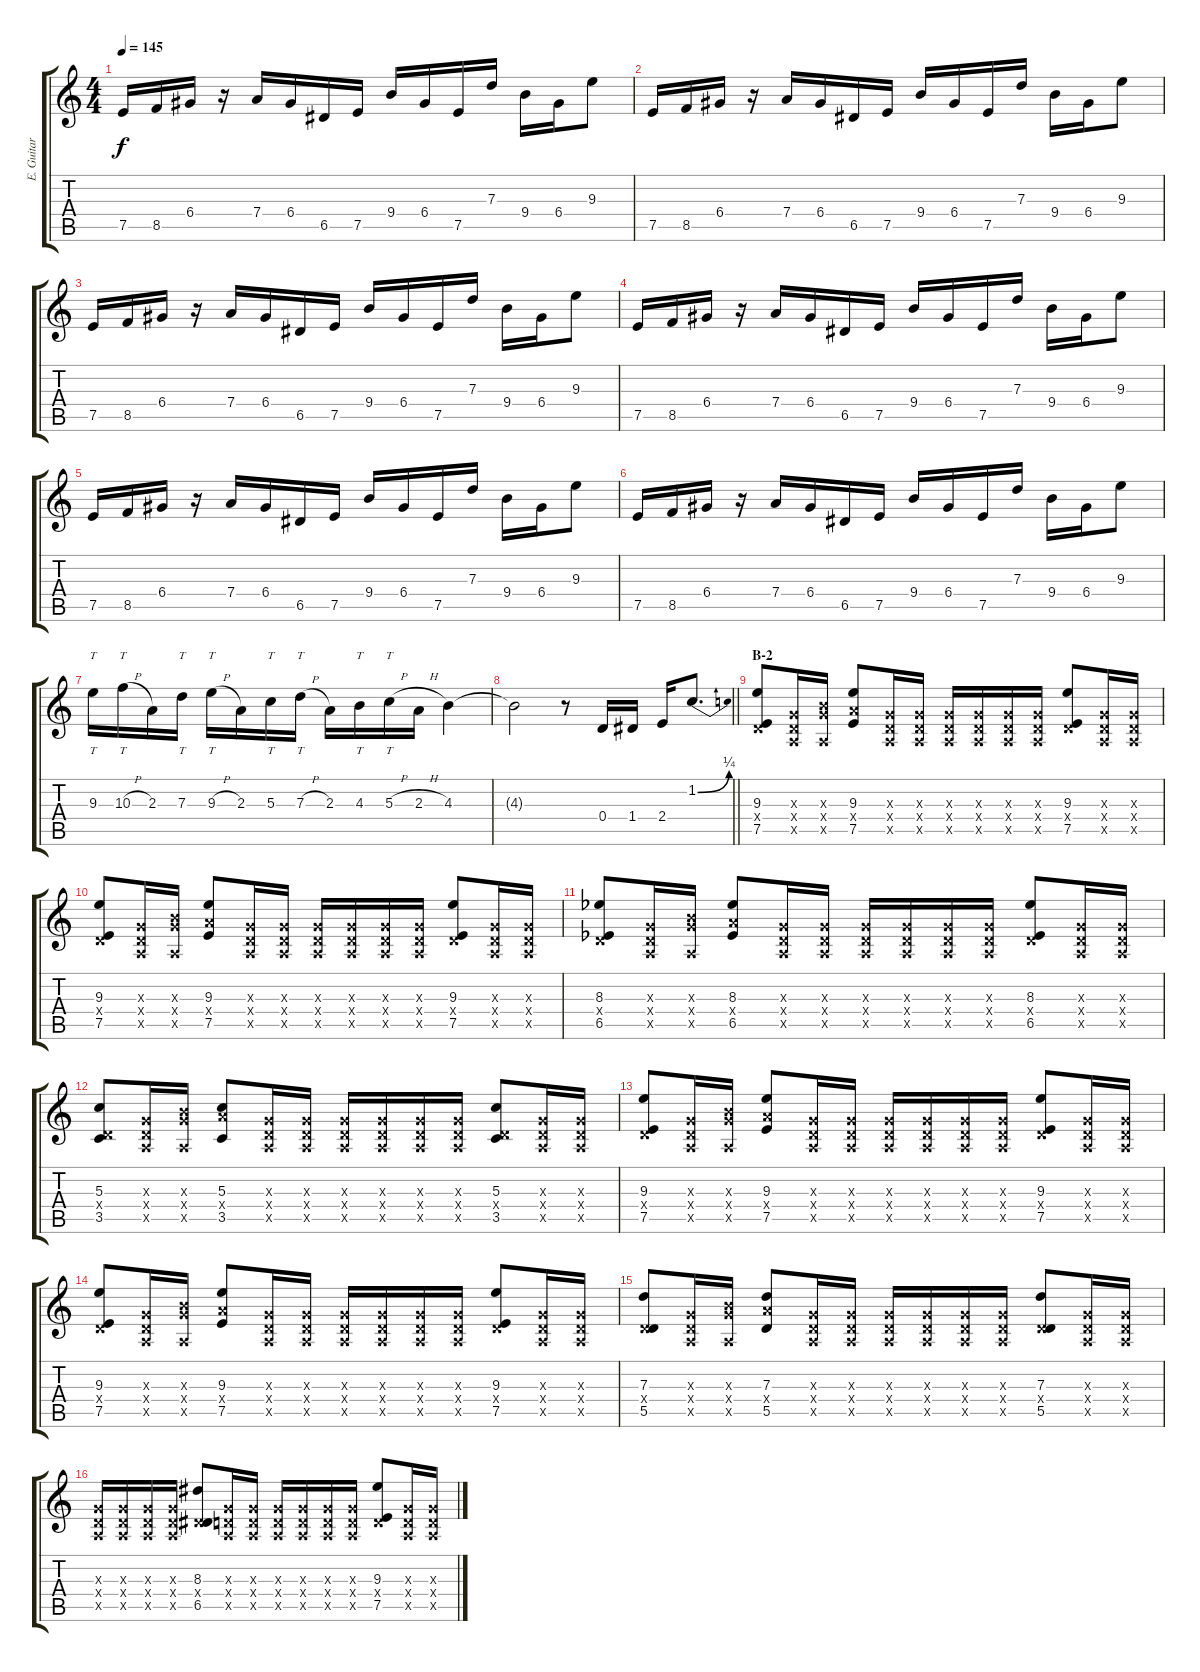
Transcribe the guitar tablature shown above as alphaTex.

\track ("E. Guitar I" "E. Guitar ") {instrument overdrivenguitar}
\staff {score tabs}
\tuning (E4 B3 G3 D3 A2 E2) {hide}
\ts (4 4)
\tempo 145
\clef g2
\ks c
7.5.16{dy f} 8.5.16 6.4.16 r.16 7.4.16 6.4.16 6.5.16 7.5.16 9.4.16 6.4.16 7.5.16 7.3.16 9.4.16 6.4.16 9.3.8 |
7.5.16 8.5.16 6.4.16 r.16 7.4.16 6.4.16 6.5.16 7.5.16 9.4.16 6.4.16 7.5.16 7.3.16 9.4.16 6.4.16 9.3.8 |
7.5.16 8.5.16 6.4.16 r.16 7.4.16 6.4.16 6.5.16 7.5.16 9.4.16 6.4.16 7.5.16 7.3.16 9.4.16 6.4.16 9.3.8 |
7.5.16 8.5.16 6.4.16 r.16 7.4.16 6.4.16 6.5.16 7.5.16 9.4.16 6.4.16 7.5.16 7.3.16 9.4.16 6.4.16 9.3.8 |
7.5.16 8.5.16 6.4.16 r.16 7.4.16 6.4.16 6.5.16 7.5.16 9.4.16 6.4.16 7.5.16 7.3.16 9.4.16 6.4.16 9.3.8 |
7.5.16 8.5.16 6.4.16 r.16 7.4.16 6.4.16 6.5.16 7.5.16 9.4.16 6.4.16 7.5.16 7.3.16 9.4.16 6.4.16 9.3.8 |
9.3.16{tt} 10.3{h}.16{tt} 2.3.16 7.3.16{tt} 9.3{h}.16{tt} 2.3.16 5.3.16{tt} 7.3{h}.16{tt} 2.3.16 4.3.16{tt} 5.3{h}.16{tt} 2.3{h}.16 4.3.4 |
\barLineRight lightlight
4.3{t}.2 r.8 0.4.16 1.4.16 2.4.16 1.2{be (bend 0 0 60 1)}.8{d} |
\section ("" "B-2")
(9.3 0.4{x} 7.5).8 (0.3{x} 0.4{x} 0.5{x}).16 (0.3{x} 9.4{x} 0.5{x}).16 (9.3 7.4{x} 7.5).8 (0.3{x} 0.4{x} 0.5{x}).16 (0.3{x} 0.4{x} 0.5{x}).16 (0.3{x} 0.4{x} 0.5{x}).16 (0.3{x} 0.4{x} 0.5{x}).16 (0.3{x} 0.4{x} 0.5{x}).16 (0.3{x} 0.4{x} 0.5{x}).16 (9.3 0.4{x} 7.5).8 (0.3{x} 0.4{x} 0.5{x}).16 (0.3{x} 0.4{x} 0.5{x}).16 |
(9.3 0.4{x} 7.5).8 (0.3{x} 0.4{x} 0.5{x}).16 (0.3{x} 9.4{x} 0.5{x}).16 (9.3 7.4{x} 7.5).8 (0.3{x} 0.4{x} 0.5{x}).16 (0.3{x} 0.4{x} 0.5{x}).16 (0.3{x} 0.4{x} 0.5{x}).16 (0.3{x} 0.4{x} 0.5{x}).16 (0.3{x} 0.4{x} 0.5{x}).16 (0.3{x} 0.4{x} 0.5{x}).16 (9.3 0.4{x} 7.5).8 (0.3{x} 0.4{x} 0.5{x}).16 (0.3{x} 0.4{x} 0.5{x}).16 |
(8.3{acc b} 0.4{x} 6.5{acc b}).8 (0.3{x} 0.4{x} 0.5{x}).16 (0.3{x} 9.4{x} 0.5{x}).16 (8.3{acc b} 7.4{x} 6.5{acc b}).8 (0.3{x} 0.4{x} 0.5{x}).16 (0.3{x} 0.4{x} 0.5{x}).16 (0.3{x} 0.4{x} 0.5{x}).16 (0.3{x} 0.4{x} 0.5{x}).16 (0.3{x} 0.4{x} 0.5{x}).16 (0.3{x} 0.4{x} 0.5{x}).16 (8.3{acc b} 0.4{x} 6.5{acc b}).8 (0.3{x} 0.4{x} 0.5{x}).16 (0.3{x} 0.4{x} 0.5{x}).16 |
(5.3 0.4{x} 3.5).8 (0.3{x} 0.4{x} 0.5{x}).16 (0.3{x} 9.4{x} 0.5{x}).16 (5.3 7.4{x} 3.5).8 (0.3{x} 0.4{x} 0.5{x}).16 (0.3{x} 0.4{x} 0.5{x}).16 (0.3{x} 0.4{x} 0.5{x}).16 (0.3{x} 0.4{x} 0.5{x}).16 (0.3{x} 0.4{x} 0.5{x}).16 (0.3{x} 0.4{x} 0.5{x}).16 (5.3 0.4{x} 3.5).8 (0.3{x} 0.4{x} 0.5{x}).16 (0.3{x} 0.4{x} 0.5{x}).16 |
(9.3 0.4{x} 7.5).8 (0.3{x} 0.4{x} 0.5{x}).16 (0.3{x} 9.4{x} 0.5{x}).16 (9.3 7.4{x} 7.5).8 (0.3{x} 0.4{x} 0.5{x}).16 (0.3{x} 0.4{x} 0.5{x}).16 (0.3{x} 0.4{x} 0.5{x}).16 (0.3{x} 0.4{x} 0.5{x}).16 (0.3{x} 0.4{x} 0.5{x}).16 (0.3{x} 0.4{x} 0.5{x}).16 (9.3 0.4{x} 7.5).8 (0.3{x} 0.4{x} 0.5{x}).16 (0.3{x} 0.4{x} 0.5{x}).16 |
(9.3 0.4{x} 7.5).8 (0.3{x} 0.4{x} 0.5{x}).16 (0.3{x} 9.4{x} 0.5{x}).16 (9.3 7.4{x} 7.5).8 (0.3{x} 0.4{x} 0.5{x}).16 (0.3{x} 0.4{x} 0.5{x}).16 (0.3{x} 0.4{x} 0.5{x}).16 (0.3{x} 0.4{x} 0.5{x}).16 (0.3{x} 0.4{x} 0.5{x}).16 (0.3{x} 0.4{x} 0.5{x}).16 (9.3 0.4{x} 7.5).8 (0.3{x} 0.4{x} 0.5{x}).16 (0.3{x} 0.4{x} 0.5{x}).16 |
(7.3 0.4{x} 5.5).8 (0.3{x} 0.4{x} 0.5{x}).16 (0.3{x} 9.4{x} 0.5{x}).16 (7.3 7.4{x} 5.5).8 (0.3{x} 0.4{x} 0.5{x}).16 (0.3{x} 0.4{x} 0.5{x}).16 (0.3{x} 0.4{x} 0.5{x}).16 (0.3{x} 0.4{x} 0.5{x}).16 (0.3{x} 0.4{x} 0.5{x}).16 (0.3{x} 0.4{x} 0.5{x}).16 (7.3 0.4{x} 5.5).8 (0.3{x} 0.4{x} 0.5{x}).16 (0.3{x} 0.4{x} 0.5{x}).16 |
(0.3{x} 0.4{x} 0.5{x}).16 (0.3{x} 0.4{x} 0.5{x}).16 (0.3{x} 0.4{x} 0.5{x}).16 (0.3{x} 0.4{x} 0.5{x}).16 (8.3 0.4{x} 6.5).8 (0.3{x} 0.4{x} 0.5{x}).16 (0.3{x} 0.4{x} 0.5{x}).16 (0.3{x} 0.4{x} 0.5{x}).16 (0.3{x} 0.4{x} 0.5{x}).16 (0.3{x} 0.4{x} 0.5{x}).16 (0.3{x} 0.4{x} 0.5{x}).16 (9.3 0.4{x} 7.5).8 (0.3{x} 0.4{x} 0.5{x}).16 (0.3{x} 0.4{x} 0.5{x}).16
